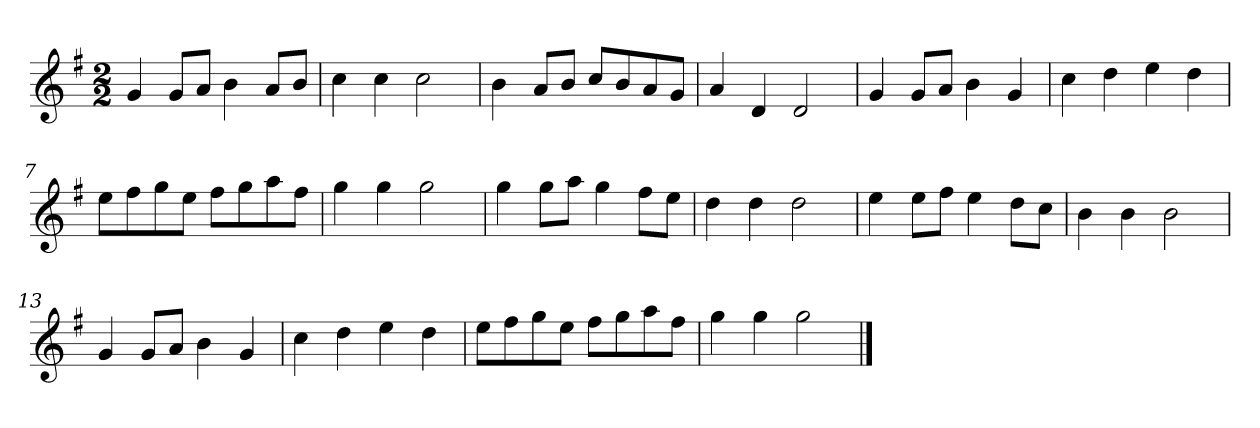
**kern
*part1
*staff1
*k[f#]
*M2/2
*MM120
=1
4g
8gL
8aJ
4b
8aL
8bJ
=2
4cc
4cc
2cc
=3
4b
8aL
8bJ
8ccL
8b
8a
8gJ
=4
4a
4d
2d
=5
4g
8gL
8aJ
4b
4g
=6
4cc
4dd
4ee
4dd
=7
8eeL
8ff#
8gg
8eeJ
8ff#L
8gg
8aa
8ff#J
=8
4gg
4gg
2gg
=9
4gg
8ggL
8aaJ
4gg
8ff#L
8eeJ
=10
4dd
4dd
2dd
=11
4ee
8eeL
8ff#J
4ee
8ddL
8ccJ
=12
4b
4b
2b
=13
4g
8gL
8aJ
4b
4g
=14
4cc
4dd
4ee
4dd
=15
8eeL
8ff#
8gg
8eeJ
8ff#L
8gg
8aa
8ff#J
=16
4gg
4gg
2gg
==
*-
